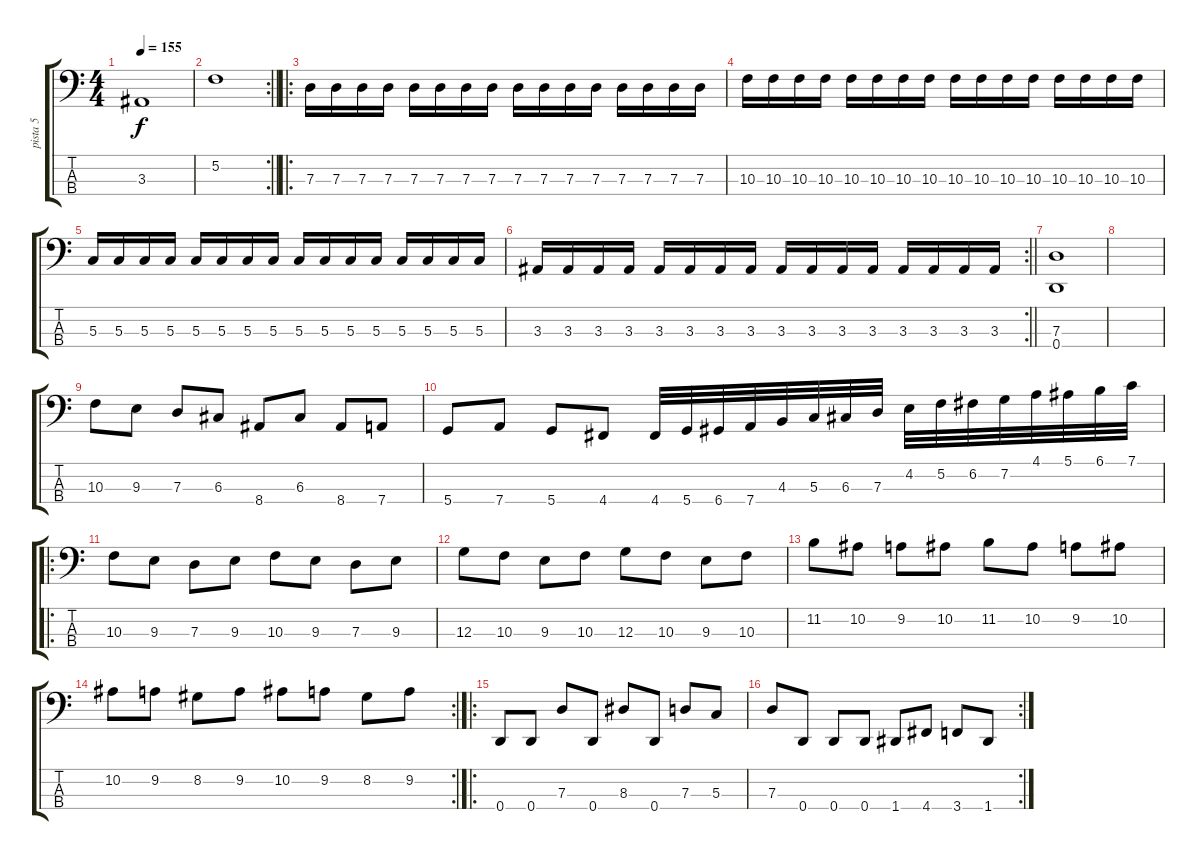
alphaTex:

\track ("pista 5" "pista 5") {instrument electricbassfinger}
\staff {score tabs}
\tuning (F2 C2 G1 D1) {hide}
\ts (4 4)
\tempo 155
\clef f4
\ks c
3.3.1{dy f} |
\rc 2
\barLineRight lightlight
5.2.1 |
\ro
7.3.16 7.3.16 7.3.16 7.3.16 7.3.16 7.3.16 7.3.16 7.3.16 7.3.16 7.3.16 7.3.16 7.3.16 7.3.16 7.3.16 7.3.16 7.3.16 |
10.3.16 10.3.16 10.3.16 10.3.16 10.3.16 10.3.16 10.3.16 10.3.16 10.3.16 10.3.16 10.3.16 10.3.16 10.3.16 10.3.16 10.3.16 10.3.16 |
5.3.16 5.3.16 5.3.16 5.3.16 5.3.16 5.3.16 5.3.16 5.3.16 5.3.16 5.3.16 5.3.16 5.3.16 5.3.16 5.3.16 5.3.16 5.3.16 |
\rc 2
\barLineRight lightlight
3.3.16 3.3.16 3.3.16 3.3.16 3.3.16 3.3.16 3.3.16 3.3.16 3.3.16 3.3.16 3.3.16 3.3.16 3.3.16 3.3.16 3.3.16 3.3.16 |
(7.3 0.4).1 |
|
10.3.8 9.3.8 7.3.8 6.3.8 8.4.8 6.3.8 8.4.8 7.4.8 |
5.4.8 7.4.8 5.4.8 4.4.8 4.4.32 5.4.32 6.4.32 7.4.32 4.3.32 5.3.32 6.3.32 7.3.32 4.2.32 5.2.32 6.2.32 7.2.32 4.1.32 5.1.32 6.1.32 7.1.32 |
\ro
10.3.8 9.3.8 7.3.8 9.3.8 10.3.8 9.3.8 7.3.8 9.3.8 |
12.3.8 10.3.8 9.3.8 10.3.8 12.3.8 10.3.8 9.3.8 10.3.8 |
11.2.8 10.2.8 9.2.8 10.2.8 11.2.8 10.2.8 9.2.8 10.2.8 |
\rc 2
10.2.8 9.2.8 8.2.8 9.2.8 10.2.8 9.2.8 8.2.8 9.2.8 |
\ro
0.4.8 0.4.8 7.3.8 0.4.8 8.3.8 0.4.8 7.3.8 5.3.8 |
\rc 2
7.3.8 0.4.8 0.4.8 0.4.8 1.4.8 4.4.8 3.4.8 1.4.8
